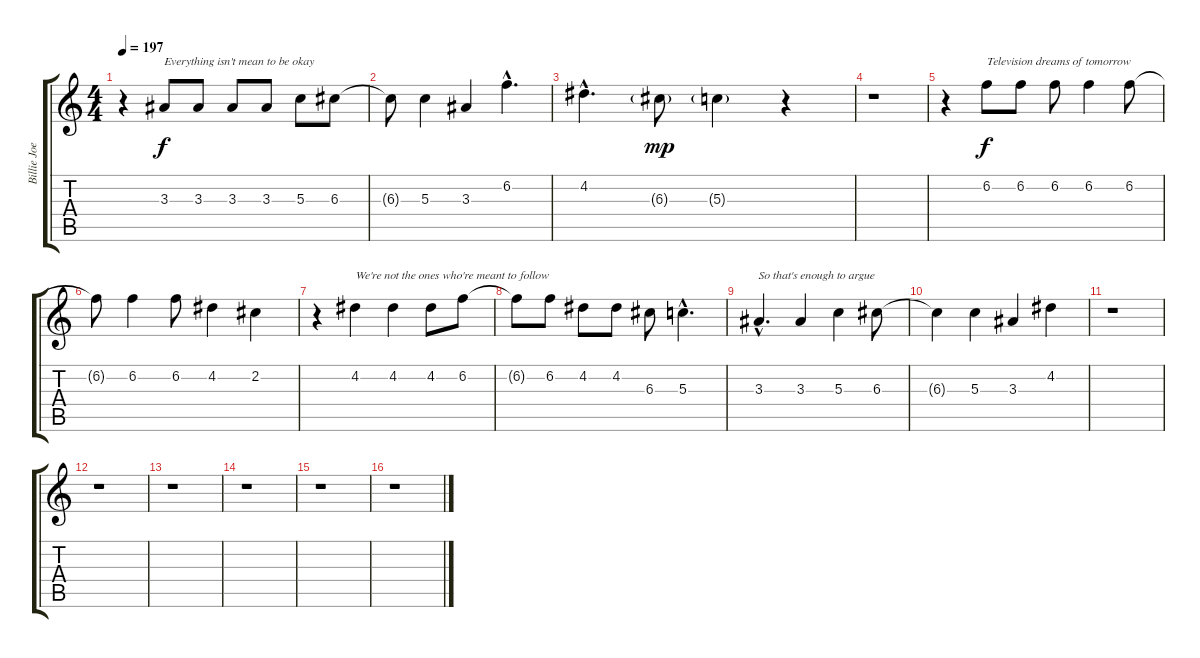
\track ("Billie Joe (vocals)" "Billie Joe") {instrument overdrivenguitar}
\staff {score tabs}
\tuning (E4 B3 G3 D3 A2 E2) {hide}
\ts (4 4)
\tempo 197
\clef g2
\ks c
r.4{dy f} 3.3.8{txt "Everything isn't mean to be okay"} 3.3.8 3.3.8 3.3.8 5.3.8 6.3.8 |
6.3{t}.8 5.3.4 3.3.4 6.2{hac}.4{d} |
4.2{hac}.4{d} 6.3{g}.8{dy mp} 5.3{g}.4 r.4 |
r.1 |
r.4 6.2.8{txt "Television dreams of tomorrow" dy f} 6.2.8 6.2.8 6.2.4 6.2.8 |
6.2{t}.8 6.2.4 6.2.8 4.2.4 2.2.4 |
r.4 4.2.4{txt "We're not the ones who're meant to follow"} 4.2.4 4.2.8 6.2.8 |
6.2{t}.8 6.2.8 4.2.8 4.2.8 6.3.8 5.3{hac}.4{d} |
3.3{hac}.4{d txt "So that's enough to argue"} 3.3.4 5.3.4 6.3.8 |
6.3{t}.4 5.3.4 3.3.4 4.2.4 |
r.1 |
r.1 |
r.1 |
r.1 |
r.1 |
r.1
